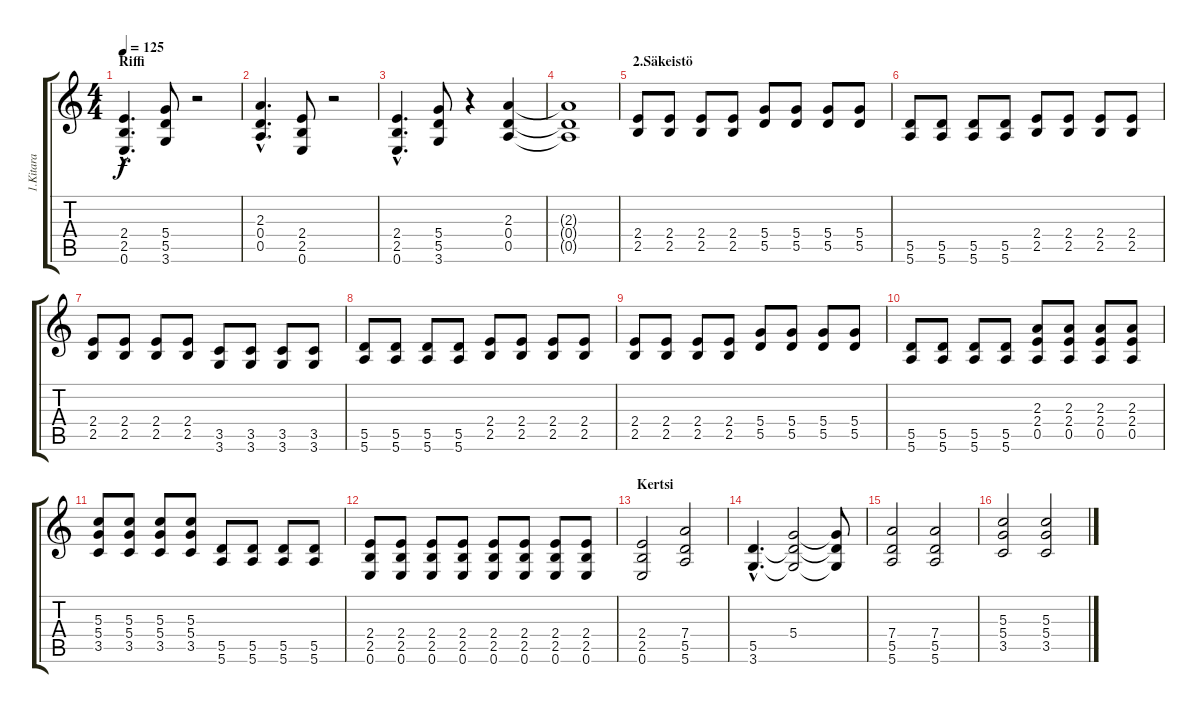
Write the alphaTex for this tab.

\track ("1.Kitara" "1.Kitara") {instrument distortionguitar}
\staff {score tabs}
\tuning (E4 B3 G3 D3 A2 E2) {hide}
\ts (4 4)
\section ("" "Riffi")
\tempo 125
\clef g2
\ks c
(2.4{hac} 2.5{hac} 0.6{hac}).4{d dy f} (5.4 5.5 3.6).8 r.2 |
(2.3{hac} 0.4{hac} 0.5{hac}).4{d} (2.4 2.5 0.6).8 r.2 |
(2.4{hac} 2.5{hac} 0.6{hac}).4{d} (5.4 5.5 3.6).8 r.4 (2.3 0.4 0.5).4 |
(2.3{t} 0.4{t} 0.5{t}).1 |
\section ("" "2.Säkeistö")
(2.4 2.5).8 (2.4 2.5).8 (2.4 2.5).8 (2.4 2.5).8 (5.4 5.5).8 (5.4 5.5).8 (5.4 5.5).8 (5.4 5.5).8 |
(5.5 5.6).8 (5.5 5.6).8 (5.5 5.6).8 (5.5 5.6).8 (2.4 2.5).8 (2.4 2.5).8 (2.4 2.5).8 (2.4 2.5).8 |
(2.4 2.5).8 (2.4 2.5).8 (2.4 2.5).8 (2.4 2.5).8 (3.5 3.6).8 (3.5 3.6).8 (3.5 3.6).8 (3.5 3.6).8 |
(5.5 5.6).8 (5.5 5.6).8 (5.5 5.6).8 (5.5 5.6).8 (2.4 2.5).8 (2.4 2.5).8 (2.4 2.5).8 (2.4 2.5).8 |
(2.4 2.5).8 (2.4 2.5).8 (2.4 2.5).8 (2.4 2.5).8 (5.4 5.5).8 (5.4 5.5).8 (5.4 5.5).8 (5.4 5.5).8 |
(5.5 5.6).8 (5.5 5.6).8 (5.5 5.6).8 (5.5 5.6).8 (2.3 2.4 0.5).8 (2.3 2.4 0.5).8 (2.3 2.4 0.5).8 (2.3 2.4 0.5).8 |
(5.3 5.4 3.5).8 (5.3 5.4 3.5).8 (5.3 5.4 3.5).8 (5.3 5.4 3.5).8 (5.5 5.6).8 (5.5 5.6).8 (5.5 5.6).8 (5.5 5.6).8 |
(2.4 2.5 0.6).8 (2.4 2.5 0.6).8 (2.4 2.5 0.6).8 (2.4 2.5 0.6).8 (2.4 2.5 0.6).8 (2.4 2.5 0.6).8 (2.4 2.5 0.6).8 (2.4 2.5 0.6).8 |
\section ("" "Kertsi")
(2.4 2.5 0.6).2 (7.4 5.5 5.6).2 |
(5.5{hac} 3.6{hac}).4{d} (5.4 5.5{t} 3.6{t}).2 (5.4{t} 5.5{t} 3.6{t}).8 |
(7.4 5.5 5.6).2 (7.4 5.5 5.6).2 |
(5.3 5.4 3.5).2 (5.3 5.4 3.5).2
